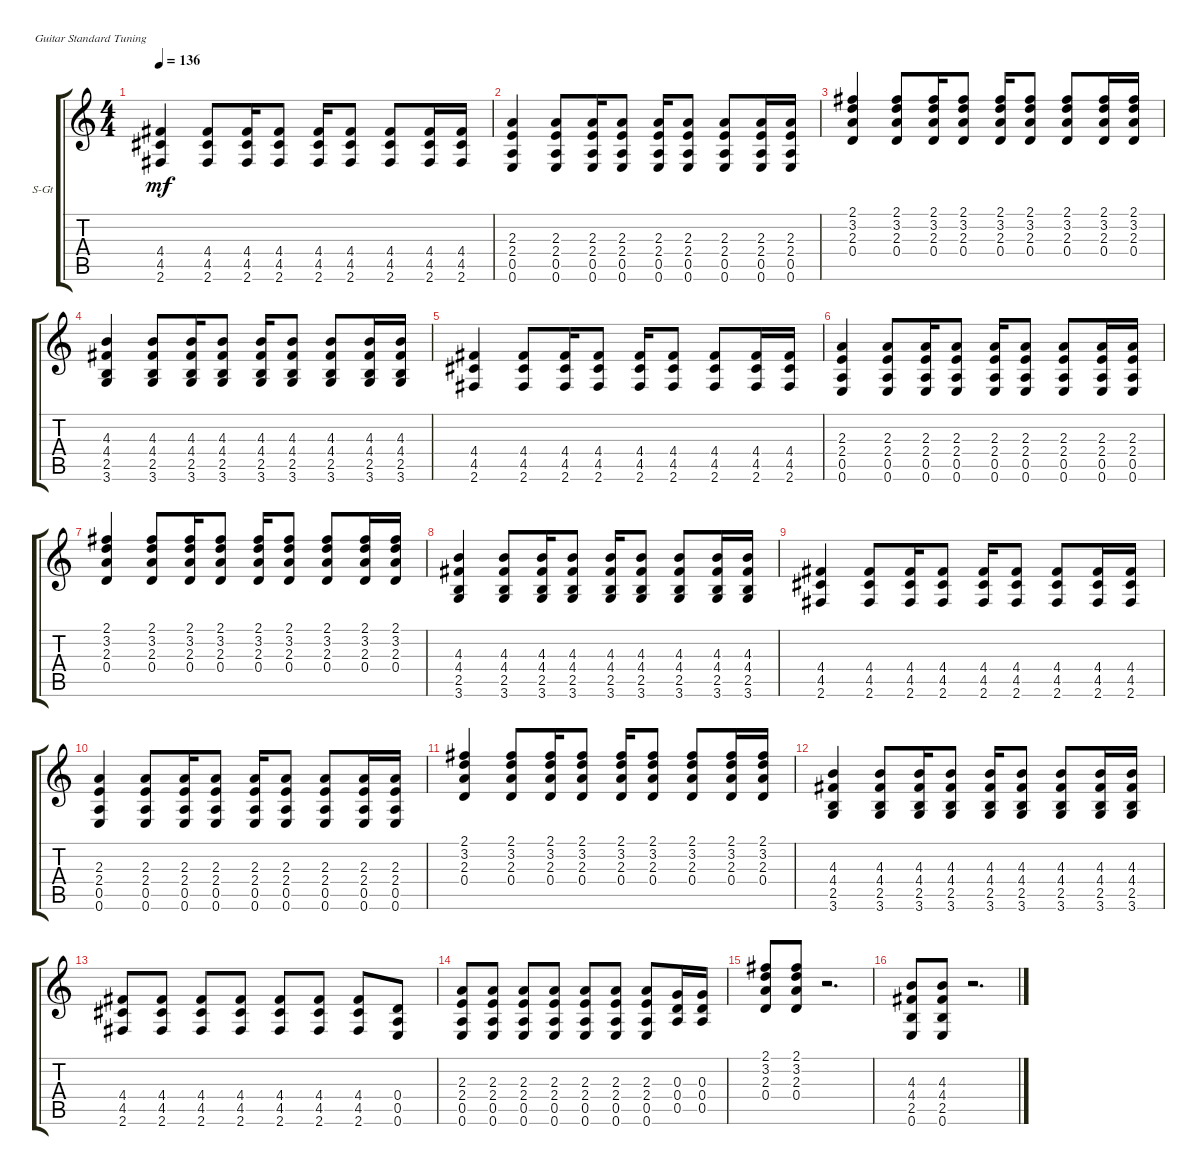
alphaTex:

\defaultSystemsLayout 4
\bracketExtendMode groupsimilarinstruments
\firstSystemTrackNameOrientation horizontal
\otherSystemsTrackNameOrientation horizontal
\track ("Steel Guitar" "S-Gt") {instrument acousticguitarsteel}
\staff {score tabs}
\tuning (E4 B3 G3 D3 A2 E2)
\ts (4 4)
\tempo 136
\clef g2
\ks c
(2.6 4.5 4.4).4{dy mf} (2.6 4.5 4.4).8 (2.6 4.5 4.4).16 (2.6 4.5 4.4).8 (2.6 4.5 4.4).16 (2.6 4.5 4.4).8 (2.6 4.5 4.4).8 (2.6 4.5 4.4).16 (2.6 4.5 4.4).16 |
(0.5 2.4 2.3 0.6).4 (0.5 2.4 2.3 0.6).8 (0.5 2.4 2.3 0.6).16 (0.5 2.4 2.3 0.6).8 (0.5 2.4 2.3 0.6).16 (0.5 2.4 2.3 0.6).8 (0.5 2.4 2.3 0.6).8 (0.5 2.4 2.3 0.6).16 (0.5 2.4 2.3 0.6).16 |
(2.1 3.2 2.3 0.4).4 (2.1 3.2 2.3 0.4).8 (2.1 3.2 2.3 0.4).16 (2.1 3.2 2.3 0.4).8 (2.1 3.2 2.3 0.4).16 (2.1 3.2 2.3 0.4).8 (2.1 3.2 2.3 0.4).8 (2.1 3.2 2.3 0.4).16 (2.1 3.2 2.3 0.4).16 |
(3.6 2.5 4.4 4.3).4 (3.6 2.5 4.4 4.3).8 (3.6 2.5 4.4 4.3).16 (3.6 2.5 4.4 4.3).8 (3.6 2.5 4.4 4.3).16 (3.6 2.5 4.4 4.3).8 (3.6 2.5 4.4 4.3).8 (3.6 2.5 4.4 4.3).16 (3.6 2.5 4.4 4.3).16 |
(2.6 4.5 4.4).4 (2.6 4.5 4.4).8 (2.6 4.5 4.4).16 (2.6 4.5 4.4).8 (2.6 4.5 4.4).16 (2.6 4.5 4.4).8 (2.6 4.5 4.4).8 (2.6 4.5 4.4).16 (2.6 4.5 4.4).16 |
(0.5 2.4 2.3 0.6).4 (0.5 2.4 2.3 0.6).8 (0.5 2.4 2.3 0.6).16 (0.5 2.4 2.3 0.6).8 (0.5 2.4 2.3 0.6).16 (0.5 2.4 2.3 0.6).8 (0.5 2.4 2.3 0.6).8 (0.5 2.4 2.3 0.6).16 (0.5 2.4 2.3 0.6).16 |
(2.1 3.2 2.3 0.4).4 (2.1 3.2 2.3 0.4).8 (2.1 3.2 2.3 0.4).16 (2.1 3.2 2.3 0.4).8 (2.1 3.2 2.3 0.4).16 (2.1 3.2 2.3 0.4).8 (2.1 3.2 2.3 0.4).8 (2.1 3.2 2.3 0.4).16 (2.1 3.2 2.3 0.4).16 |
(3.6 2.5 4.4 4.3).4 (3.6 2.5 4.4 4.3).8 (3.6 2.5 4.4 4.3).16 (3.6 2.5 4.4 4.3).8 (3.6 2.5 4.4 4.3).16 (3.6 2.5 4.4 4.3).8 (3.6 2.5 4.4 4.3).8 (3.6 2.5 4.4 4.3).16 (3.6 2.5 4.4 4.3).16 |
(2.6 4.5 4.4).4 (2.6 4.5 4.4).8 (2.6 4.5 4.4).16 (2.6 4.5 4.4).8 (2.6 4.5 4.4).16 (2.6 4.5 4.4).8 (2.6 4.5 4.4).8 (2.6 4.5 4.4).16 (2.6 4.5 4.4).16 |
(0.5 2.4 2.3 0.6).4 (0.5 2.4 2.3 0.6).8 (0.5 2.4 2.3 0.6).16 (0.5 2.4 2.3 0.6).8 (0.5 2.4 2.3 0.6).16 (0.5 2.4 2.3 0.6).8 (0.5 2.4 2.3 0.6).8 (0.5 2.4 2.3 0.6).16 (0.5 2.4 2.3 0.6).16 |
(2.1 3.2 2.3 0.4).4 (2.1 3.2 2.3 0.4).8 (2.1 3.2 2.3 0.4).16 (2.1 3.2 2.3 0.4).8 (2.1 3.2 2.3 0.4).16 (2.1 3.2 2.3 0.4).8 (2.1 3.2 2.3 0.4).8 (2.1 3.2 2.3 0.4).16 (2.1 3.2 2.3 0.4).16 |
(3.6 2.5 4.4 4.3).4 (3.6 2.5 4.4 4.3).8 (3.6 2.5 4.4 4.3).16 (3.6 2.5 4.4 4.3).8 (3.6 2.5 4.4 4.3).16 (3.6 2.5 4.4 4.3).8 (3.6 2.5 4.4 4.3).8 (3.6 2.5 4.4 4.3).16 (3.6 2.5 4.4 4.3).16 |
(2.6 4.5 4.4).8 (2.6 4.5 4.4).8 (2.6 4.5 4.4).8 (2.6 4.5 4.4).8 (2.6 4.5 4.4).8 (2.6 4.5 4.4).8 (2.6 4.5 4.4).8 (0.6 0.5 0.4).8 |
(0.5 2.4 2.3 0.6).8 (0.5 2.4 2.3 0.6).8 (0.5 2.4 2.3 0.6).8 (0.5 2.4 2.3 0.6).8 (0.5 2.4 2.3 0.6).8 (0.5 2.4 2.3 0.6).8 (0.5 2.4 2.3 0.6).8 (0.4 0.3 0.5).16 (0.4 0.3 0.5).16 |
(2.1 3.2 2.3 0.4).8 (2.1 3.2 2.3 0.4).8 r.2{d} |
(2.5 4.4 4.3 0.6).8 (2.5 4.4 4.3 0.6).8 r.2{d}
